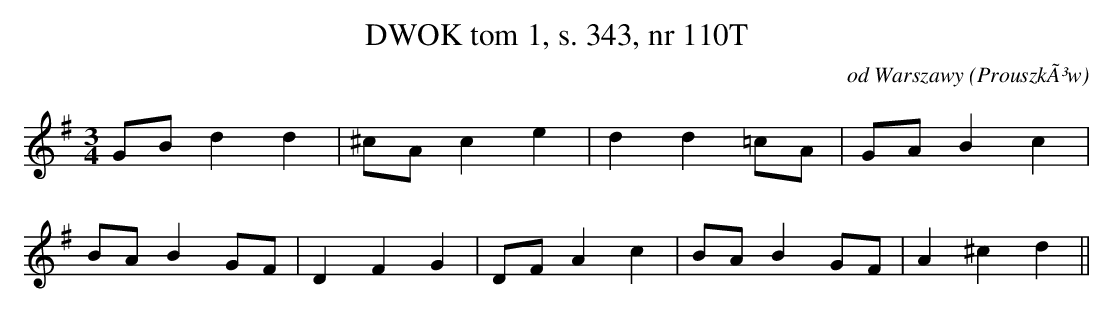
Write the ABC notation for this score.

X:1
T: DWOK tom 1, s. 343, nr 110T
O: od Warszawy (ProuszkÃ³w)
M: 3/4
L: 1/8
K: G
GBd2d2|^cAc2e2|d2d2=cA|GAB2c2|
BAB2GF|D2F2G2|DFA2c2|BAB2GF|A2^c2d2||
